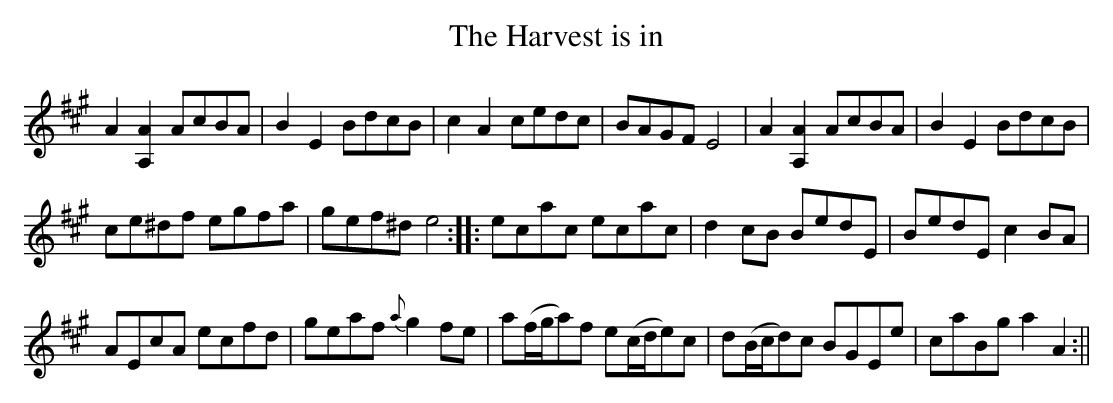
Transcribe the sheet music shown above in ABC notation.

X:1
T:Harvest is in, The
M:C |
L:1/8
K:A
A2 [A,2A2] AcBA | B2E2 BdcB | c2A2 cedc | BAGF E4 | A2 [A,2A2] AcBA | B2E2 BdcB |
ce^df egfa | gef^d e4::ecac ecac | d2 cB BedE | BedE c2 BA |
AEcA ecfd | geaf {a}g2 fe | a(f/g/a)f e(c/d/e)c | d(B/c/d)c BGEe | caBg a2A2 :||
